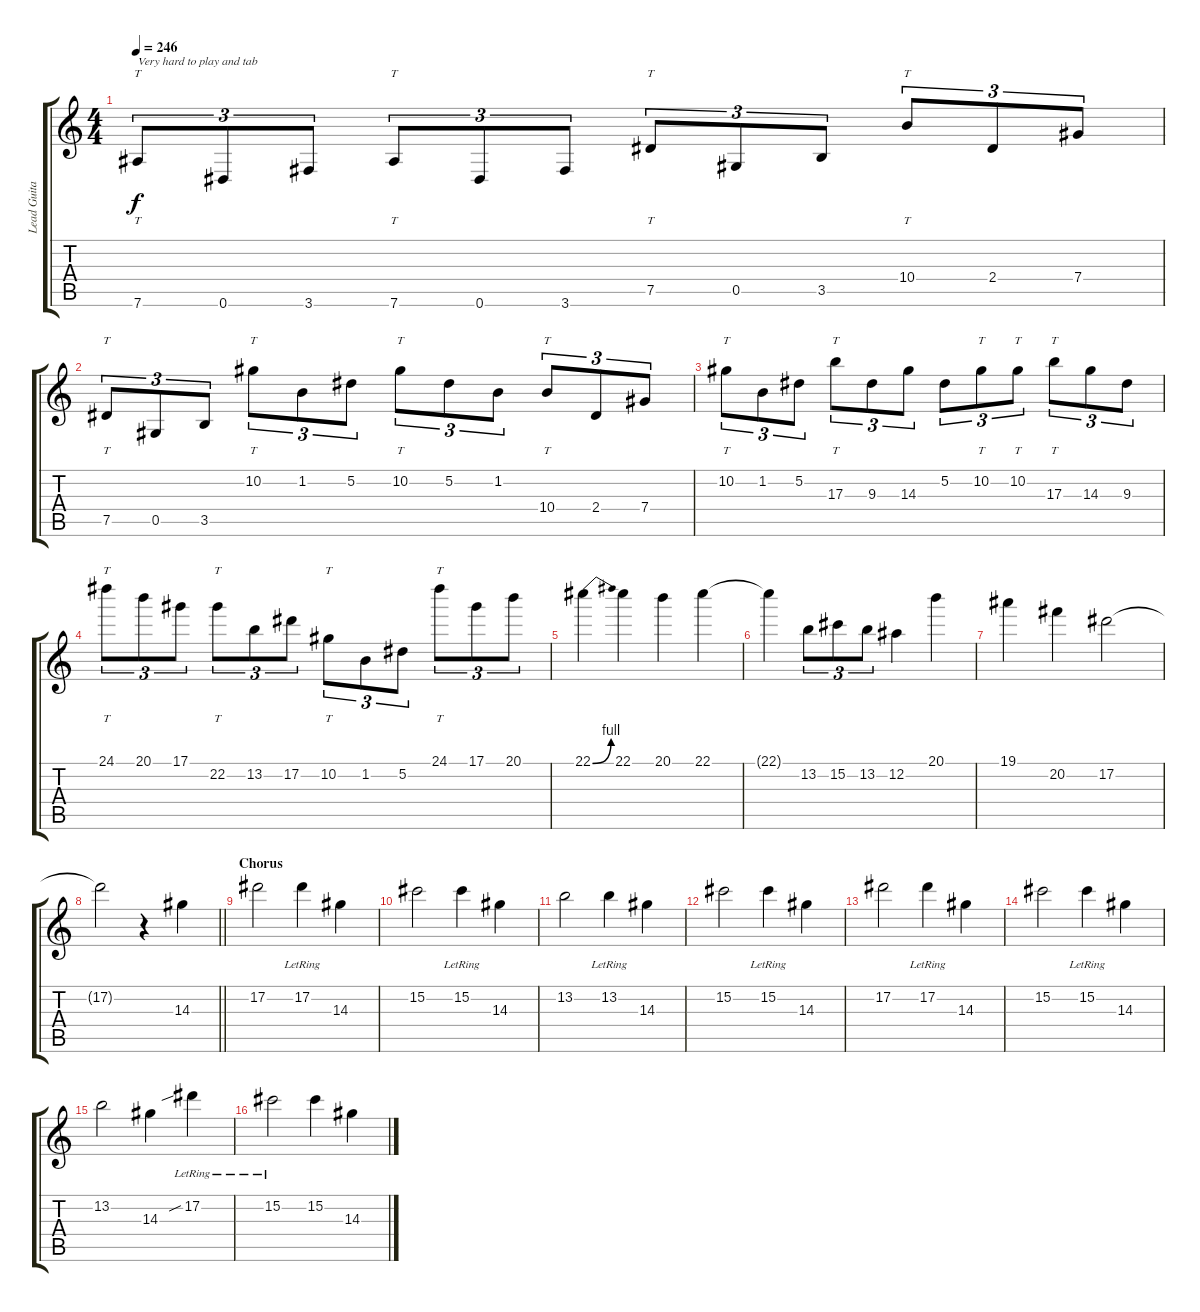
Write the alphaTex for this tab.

\track ("Lead Guitar (doubling)" "Lead Guita") {instrument distortionguitar}
\staff {score tabs}
\tuning (Eb4 Bb3 Gb3 Db3 Ab2 Eb2) {hide}
\ts (4 4)
\tempo 246
\clef g2
\ks c
7.6.8{tt tu (3 2) txt "Very hard to play and tab" dy f} 0.6.8{tu (3 2)} 3.6.8{tu (3 2)} 7.6.8{tt tu (3 2)} 0.6.8{tu (3 2)} 3.6.8{tu (3 2)} 7.5.8{tt tu (3 2)} 0.5.8{tu (3 2)} 3.5.8{tu (3 2)} 10.4.8{tt tu (3 2)} 2.4.8{tu (3 2)} 7.4.8{tu (3 2)} |
7.5.8{tt tu (3 2)} 0.5.8{tu (3 2)} 3.5.8{tu (3 2)} 10.2.8{tt tu (3 2)} 1.2.8{tu (3 2)} 5.2.8{tu (3 2)} 10.2.8{tt tu (3 2)} 5.2.8{tu (3 2)} 1.2.8{tu (3 2)} 10.4.8{tt tu (3 2)} 2.4.8{tu (3 2)} 7.4.8{tu (3 2)} |
10.2.8{tt tu (3 2)} 1.2.8{tu (3 2)} 5.2.8{tu (3 2)} 17.3.8{tt tu (3 2)} 9.3.8{tu (3 2)} 14.3.8{tu (3 2)} 5.2.8{tu (3 2)} 10.2.8{tt tu (3 2)} 10.2.8{tt tu (3 2)} 17.3.8{tt tu (3 2)} 14.3.8{tu (3 2)} 9.3.8{tu (3 2)} |
24.1.8{tt tu (3 2)} 20.1.8{tu (3 2)} 17.1.8{tu (3 2)} 22.2.8{tt tu (3 2)} 13.2.8{tu (3 2)} 17.2.8{tu (3 2)} 10.2.8{tt tu (3 2)} 1.2.8{tu (3 2)} 5.2.8{tu (3 2)} 24.1.8{tt tu (3 2)} 17.1.8{tu (3 2)} 20.1.8{tu (3 2)} |
22.1{be (bend 0 0 60 4)}.4 22.1.4 20.1.4 22.1.4 |
22.1{t}.4 13.2.8{tu (3 2)} 15.2.8{tu (3 2)} 13.2.8{tu (3 2)} 12.2.4 20.1.4 |
19.1.4 20.2.4 17.2.2 |
\barLineRight lightlight
17.2{t}.2 r.4 14.3.4 |
\section ("" "Chorus")
17.2.2 17.2{lr}.4 14.3.4 |
15.2.2 15.2{lr}.4 14.3.4 |
13.2.2 13.2{lr}.4 14.3.4 |
15.2.2 15.2{lr}.4 14.3.4 |
17.2.2 17.2{lr}.4 14.3.4 |
15.2.2 15.2{lr}.4 14.3.4 |
13.2.2 14.3.4 17.2{sib lr}.4 |
15.2{lr}.2 15.2.4 14.3.4
